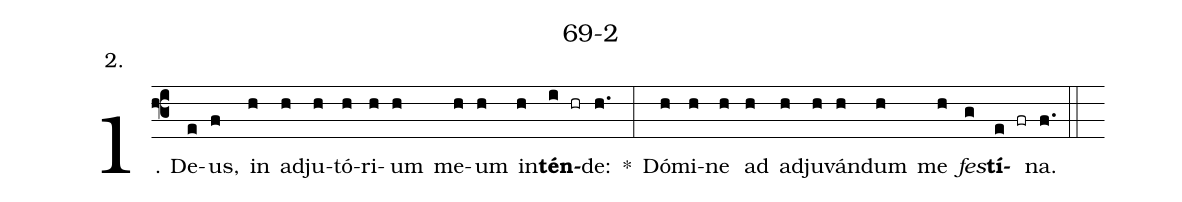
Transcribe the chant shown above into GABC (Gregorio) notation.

name: 69-2;
annotation: 2.;
%%
(f3)1. De(e)us,(f) in(h) ad(h)ju(h)tó(h)ri(h)um(h) me(h)um(h) in(h)<b>tén</b>(i hr)de:(h.) *(:) Dó(h)mi(h)ne(h) ad(h) ad(h)ju(h)ván(h)dum(h) me(h) <i>fes</i>(g)<b>tí</b>(e fr)na.(f.) (::)
